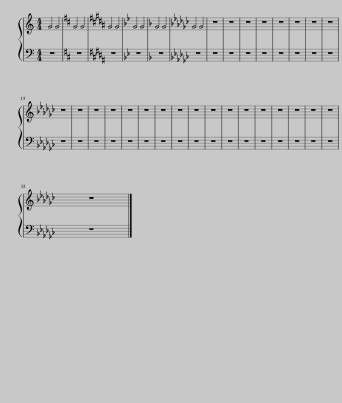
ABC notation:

X:1
L:1/8
M:4/4
I:linebreak $
K:C
V:1 treble
V:1
 G4 G4 |[K:D] G4 G4 |[K:B] G4 G4 |[K:Bb] G4 G4 |[K:F] G4 G4 | %5
[K:Gb] G4 G4 | z8 | z8 | z8 | z8 | %10
 z8 | z8 | z8 | z8 |$ z8 | %15
 z8 | z8 | z8 | z8 | z8 | %20
 z8 | z8 | z8 | z8 | z8 | %25
 z8 | z8 | z8 | z8 | z8 | %30
 z8 |$ z8 |] %32
